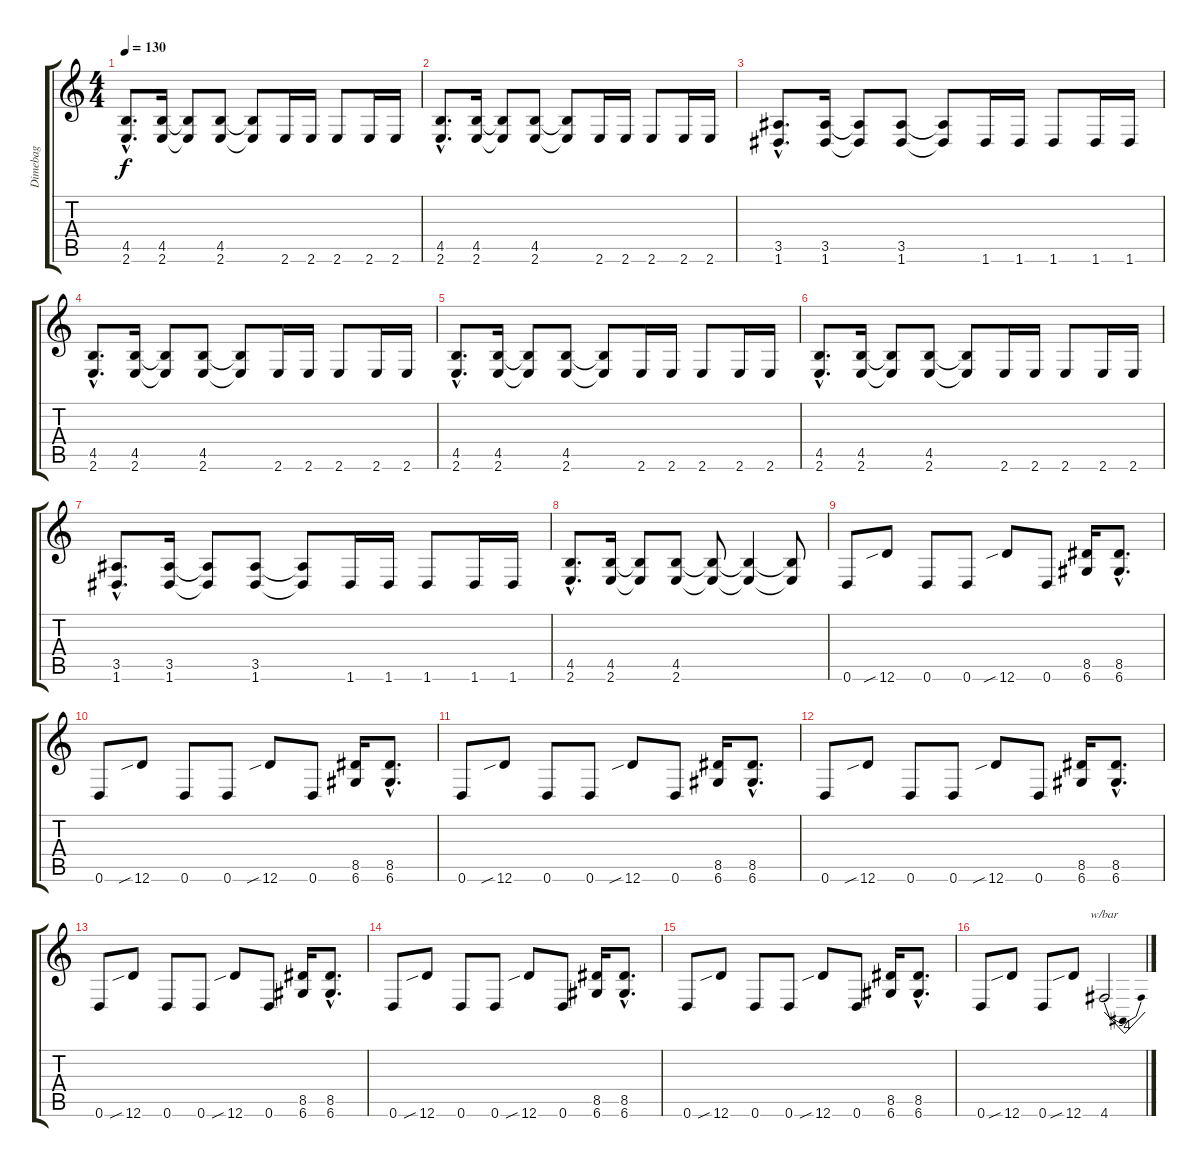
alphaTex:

\track ("Dimebag" "Dimebag") {instrument distortionguitar}
\staff {score tabs}
\tuning (D4 A3 F3 C3 G2 D2) {hide}
\ts (4 4)
\tempo 130
\clef g2
\ks c
(4.5{hac} 2.6{hac}).8{d dy f instrument distortionguitar} (4.5 2.6).16 (4.5{t} 2.6{t}).8 (4.5 2.6).8 (4.5{t} 2.6{t}).8 2.6.16 2.6.16 2.6.8 2.6.16 2.6.16 |
(4.5{hac} 2.6{hac}).8{d} (4.5 2.6).16 (4.5{t} 2.6{t}).8 (4.5 2.6).8 (4.5{t} 2.6{t}).8 2.6.16 2.6.16 2.6.8 2.6.16 2.6.16 |
(3.5{hac} 1.6{hac}).8{d} (3.5 1.6).16 (3.5{t} 1.6{t}).8 (3.5 1.6).8 (3.5{t} 1.6{t}).8 1.6.16 1.6.16 1.6.8 1.6.16 1.6.16 |
(4.5{hac} 2.6{hac}).8{d} (4.5 2.6).16 (4.5{t} 2.6{t}).8 (4.5 2.6).8 (4.5{t} 2.6{t}).8 2.6.16 2.6.16 2.6.8 2.6.16 2.6.16 |
(4.5{hac} 2.6{hac}).8{d} (4.5 2.6).16 (4.5{t} 2.6{t}).8 (4.5 2.6).8 (4.5{t} 2.6{t}).8 2.6.16 2.6.16 2.6.8 2.6.16 2.6.16 |
(4.5{hac} 2.6{hac}).8{d} (4.5 2.6).16 (4.5{t} 2.6{t}).8 (4.5 2.6).8 (4.5{t} 2.6{t}).8 2.6.16 2.6.16 2.6.8 2.6.16 2.6.16 |
(3.5{hac} 1.6{hac}).8{d} (3.5 1.6).16 (3.5{t} 1.6{t}).8 (3.5 1.6).8 (3.5{t} 1.6{t}).8 1.6.16 1.6.16 1.6.8 1.6.16 1.6.16 |
(4.5{hac} 2.6{hac}).8{d} (4.5 2.6).16 (4.5{t} 2.6{t}).8 (4.5 2.6).8 (4.5{t} 2.6{t}).8 (4.5{t} 2.6{t}).4 (4.5{t} 2.6{t}).8 |
0.6.8 12.6{sib}.8 0.6.8 0.6.8 12.6{sib}.8 0.6.8 (8.5 6.6).16 (8.5{hac} 6.6{hac}).8{d} |
0.6.8 12.6{sib}.8 0.6.8 0.6.8 12.6{sib}.8 0.6.8 (8.5 6.6).16 (8.5{hac} 6.6{hac}).8{d} |
0.6.8 12.6{sib}.8 0.6.8 0.6.8 12.6{sib}.8 0.6.8 (8.5 6.6).16 (8.5{hac} 6.6{hac}).8{d} |
0.6.8 12.6{sib}.8 0.6.8 0.6.8 12.6{sib}.8 0.6.8 (8.5 6.6).16 (8.5{hac} 6.6{hac}).8{d} |
0.6.8 12.6{sib}.8 0.6.8 0.6.8 12.6{sib}.8 0.6.8 (8.5 6.6).16 (8.5{hac} 6.6{hac}).8{d} |
0.6.8 12.6{sib}.8 0.6.8 0.6.8 12.6{sib}.8 0.6.8 (8.5 6.6).16 (8.5{hac} 6.6{hac}).8{d} |
0.6.8 12.6{sib}.8 0.6.8 0.6.8 12.6{sib}.8 0.6.8 (8.5 6.6).16 (8.5{hac} 6.6{hac}).8{d} |
0.6.8 12.6{sib}.8 0.6.8 12.6{sib}.8 4.6.2{tbe (dip default 0 0 30 -16 60 0)}
